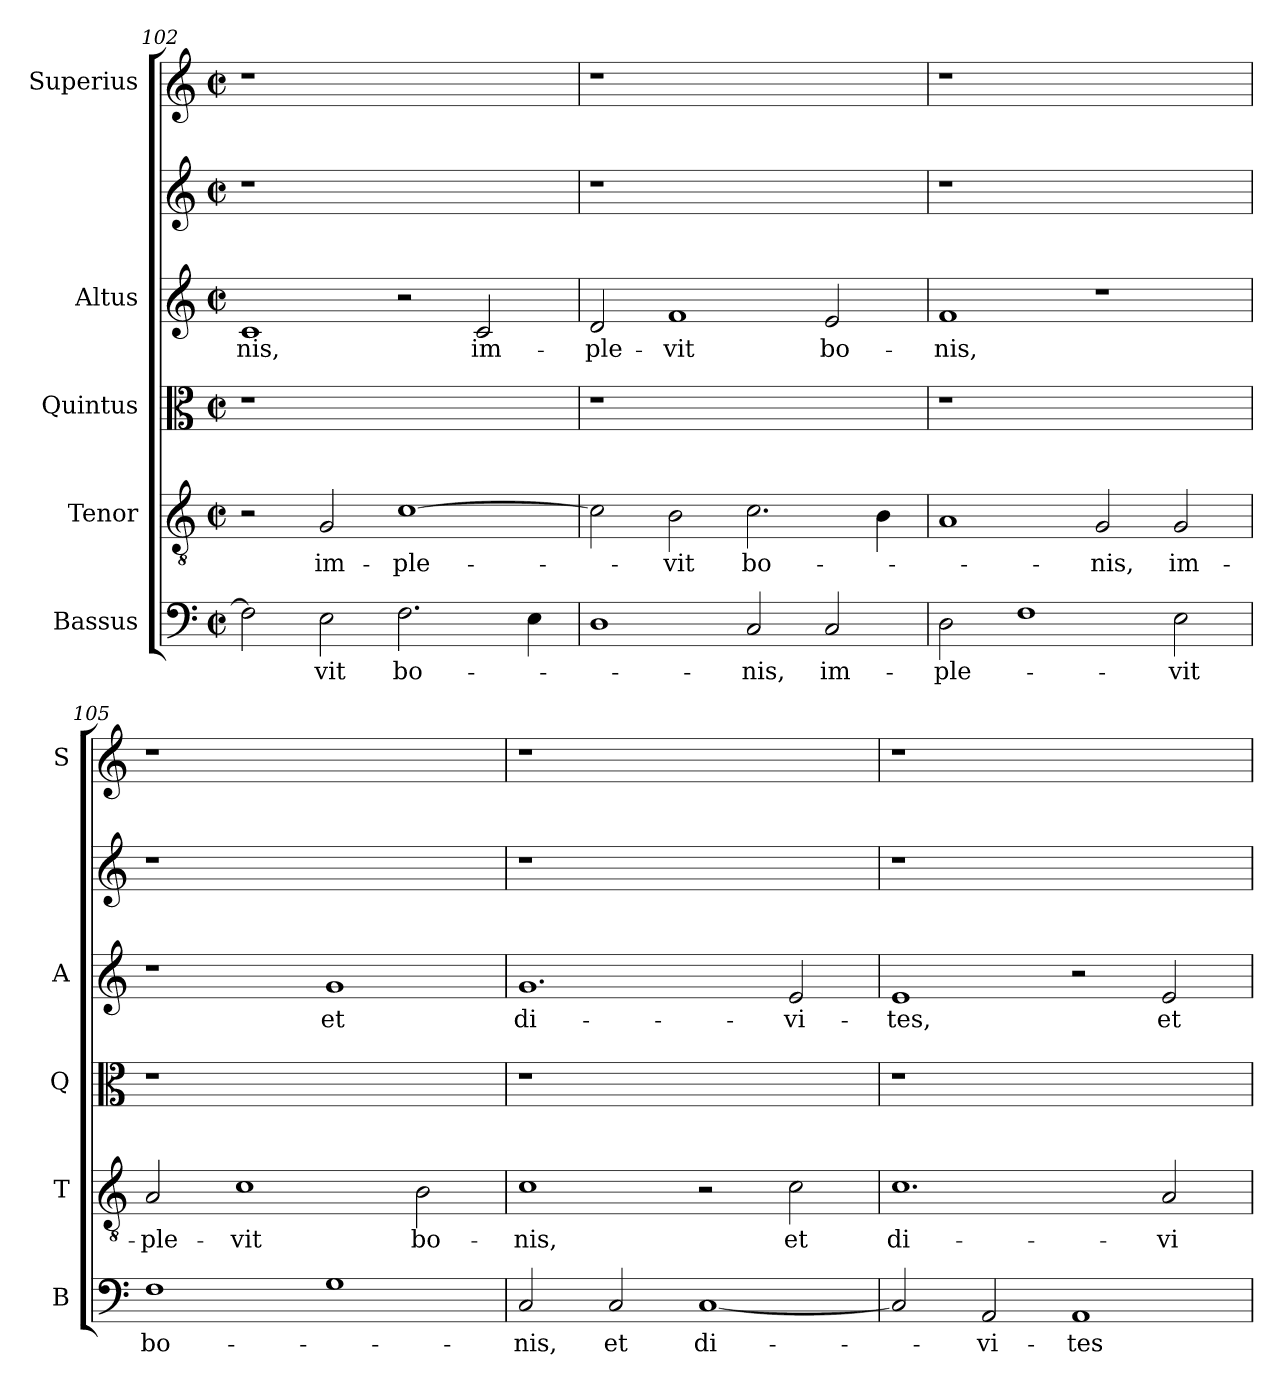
**kern	**text	**kern	**text	**kern	**kern	**text	**kern	**kern
*part6	*part6	*part5	*part5	*part4	*part3	*part3	*part2	*part1
*staff6	*staff6	*staff5	*staff5	*staff4	*staff3	*staff3	*staff2	*staff1
*I"Bassus	*	*I"Tenor	*	*I"Quintus	*I"Altus	*	*	*I"Superius
*I'B	*	*I'T	*	*I'Q	*I'A	*	*	*I'S
*clefF4	*	*clefGv2	*	*clefC3	*clefG2	*	*clefG2	*clefG2
*k[]	*	*k[]	*	*k[]	*k[]	*	*k[]	*k[]
*C:	*	*C:	*	*C:	*C:	*	*C:	*C:
*M2/2	*	*M2/2	*	*M2/2	*M2/2	*	*M2/2	*M2/2
*met(c|)	*	*met(c|)	*	*met(c|)	*met(c|)	*	*met(c|)	*met(c|)
=102	=102	=102	=102	=102	=102	=102	=102	=102
!	!	!	!	!	!	!LO:LY:b	!	!
2F\]	.	2r	.	1r	1c	-nis,	1r	1r
!	!LO:LY:b	!	!LO:LY:b	!	!	!	!	!
2E\	-vit	2G/	im-	.	.	.	.	.
!	!LO:LY:b	!	!LO:LY:b	!	!	!	!	!
2.F\	bo-	[1c	-ple-	1ryy	2r	.	1ryy	1ryy
!	!	!	!	!	!	!LO:LY:b	!	!
.	.	.	.	.	2c/	im-	.	.
4E\	.	.	.	.	.	.	.	.
=103	=103	=103	=103	=103	=103	=103	=103	=103
!	!	!	!	!	!	!LO:LY:b	!	!
1D	.	2c\]	.	1r	2d/	-ple-	1r	1r
!	!	!	!LO:LY:b	!	!	!LO:LY:b	!	!
.	.	2B\	-vit	.	1f	-vit	.	.
!	!LO:LY:b	!	!LO:LY:b	!	!	!	!	!
2C/	-nis,	2.c\	bo-	1ryy	.	.	1ryy	1ryy
!	!LO:LY:b	!	!	!	!	!LO:LY:b	!	!
2C/	im-	.	.	.	2e/	bo-	.	.
.	.	4B\	.	.	.	.	.	.
!!LO:LB:g=z
=104	=104	=104	=104	=104	=104	=104	=104	=104
!	!LO:LY:b	!	!	!	!	!LO:LY:b	!	!
2D\	-ple-	1A	.	1r	1f	-nis,	1r	1r
1F	.	.	.	.	.	.	.	.
!	!	!	!LO:LY:b	!	!	!	!	!
.	.	2G/	-nis,	1ryy	1r	.	1ryy	1ryy
!	!LO:LY:b	!	!LO:LY:b	!	!	!	!	!
2E\	-vit	2G/	im-	.	.	.	.	.
=105	=105	=105	=105	=105	=105	=105	=105	=105
!	!LO:LY:b	!	!LO:LY:b	!	!	!	!	!
1F	bo-	2A/	-ple-	1r	1r	.	1r	1r
!	!	!	!LO:LY:b	!	!	!	!	!
.	.	1c	-vit	.	.	.	.	.
!	!	!	!	!	!	!LO:LY:b	!	!
1G	.	.	.	1ryy	1g	et	1ryy	1ryy
!	!	!	!LO:LY:b	!	!	!	!	!
.	.	2B\	bo-	.	.	.	.	.
=106	=106	=106	=106	=106	=106	=106	=106	=106
!	!LO:LY:b	!	!LO:LY:b	!	!	!LO:LY:b	!	!
2C/	-nis,	1c	-nis,	1r	1.g	di-	1r	1r
!	!LO:LY:b	!	!	!	!	!	!	!
2C/	et	.	.	.	.	.	.	.
!	!LO:LY:b	!	!	!	!	!	!	!
[1C	di-	2r	.	1ryy	.	.	1ryy	1ryy
!	!	!	!LO:LY:b	!	!	!LO:LY:b	!	!
.	.	2c\	et	.	2e/	-vi-	.	.
=107	=107	=107	=107	=107	=107	=107	=107	=107
!	!	!	!LO:LY:b	!	!	!LO:LY:b	!	!
2C/]	.	1.c	di-	1r	1e	-tes,	1r	1r
!	!LO:LY:b	!	!	!	!	!	!	!
2AA/	-vi-	.	.	.	.	.	.	.
!	!LO:LY:b	!	!	!	!	!	!	!
1AA	-tes	.	.	1ryy	2r	.	1ryy	1ryy
!	!	!	!LO:LY:b	!	!	!LO:LY:b	!	!
.	.	2A/	-vi-	.	2e/	et	.	.
=	=	=	=	=	=	=	=	=
*-	*-	*-	*-	*-	*-	*-	*-	*-
